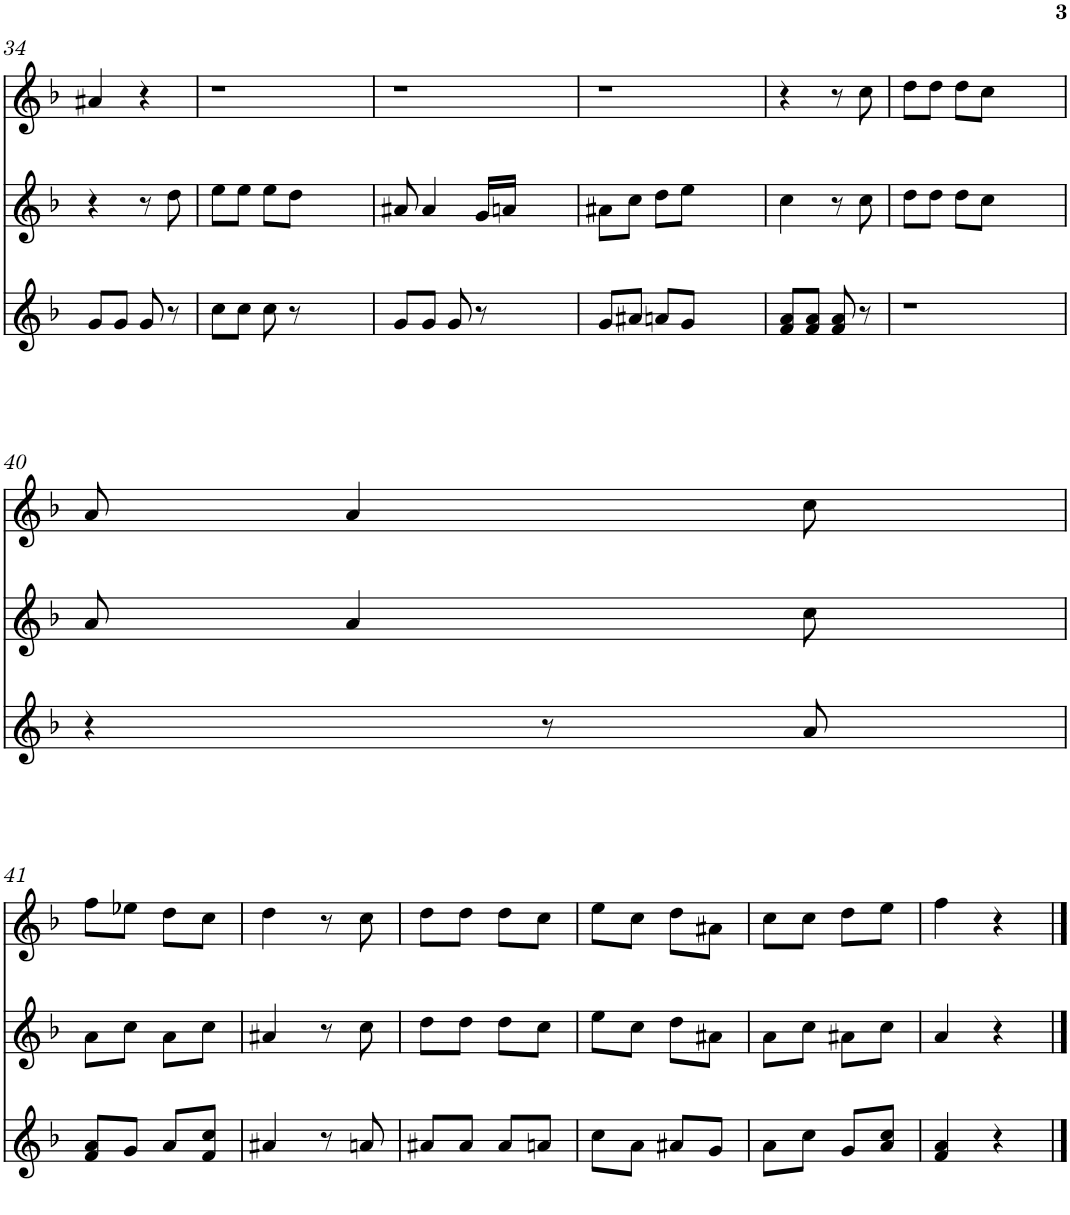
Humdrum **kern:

**kern	**kern	**kern
*part3	*part2	*part1
*staff3	*staff2	*staff1
*I"Gralla 3	*I"Gralla 2	*I"Gralla 1
!!LO:PB:g=z
*clefG2	*clefG2	*clefG2
*k[b-]	*k[b-]	*k[b-]
*M2/4	*M2/4	*M2/4
=34	=34	=34
8g/L	4r	4a#X/
8g/J	.	.
8g/	8r	4r
8r	8dd\	.
=35	=35	=35
8cc\L	8ee\L	2r
8cc\J	8ee\J	.
8cc\	8ee\L	.
8r	8dd\J	.
2ryy	2ryy	2ryy
=36	=36	=36
8g/L	8a#X/	2r
8g/J	4a#/	.
8g/	.	.
8r	16g/LL	.
.	16an/JJ	.
2ryy	2ryy	2ryy
=37	=37	=37
8g/L	8a#X\L	2r
8a#X/J	8cc\J	.
8an/L	8dd\L	.
8g/J	8ee\J	.
2ryy	2ryy	2ryy
=38	=38	=38
8f/ 8a/L	4cc\	4r
8f/ 8a/J	.	.
8f/ 8a/	8r	8r
8r	8cc\	8cc\
=39	=39	=39
2r	8dd\L	8dd\L
.	8dd\J	8dd\J
.	8dd\L	8dd\L
.	8cc\J	8cc\J
2ryy	2ryy	2ryy
!!LO:LB:g=z
=40	=40	=40
4r	8a/	8a/
.	4a/	4a/
8r	.	.
8a/	8cc\	8cc\
!!LO:LB:g=z
=41	=41	=41
8f/ 8a/L	8a\L	8ff\L
8g/J	8cc\J	8ee-X\J
8a/L	8a\L	8dd\L
8f/ 8cc/J	8cc\J	8cc\J
=42	=42	=42
4a#X/	4a#X/	4dd\
8r	8r	8r
8an/	8cc\	8cc\
=43	=43	=43
8a#X/L	8dd\L	8dd\L
8a#/J	8dd\J	8dd\J
8a#/L	8dd\L	8dd\L
8an/J	8cc\J	8cc\J
=44	=44	=44
8cc\L	8ee\L	8ee\L
8a\J	8cc\J	8cc\J
8a#X/L	8dd\L	8dd\L
8g/J	8a#X\J	8a#X\J
=45	=45	=45
8a\L	8a\L	8cc\L
8cc\J	8cc\J	8cc\J
8g/L	8a#X\L	8dd\L
8a/ 8cc/J	8cc\J	8ee\J
=46	=46	=46
4f/ 4a/	4a/	4ff\
4r	4r	4r
==	==	==
*-	*-	*-
